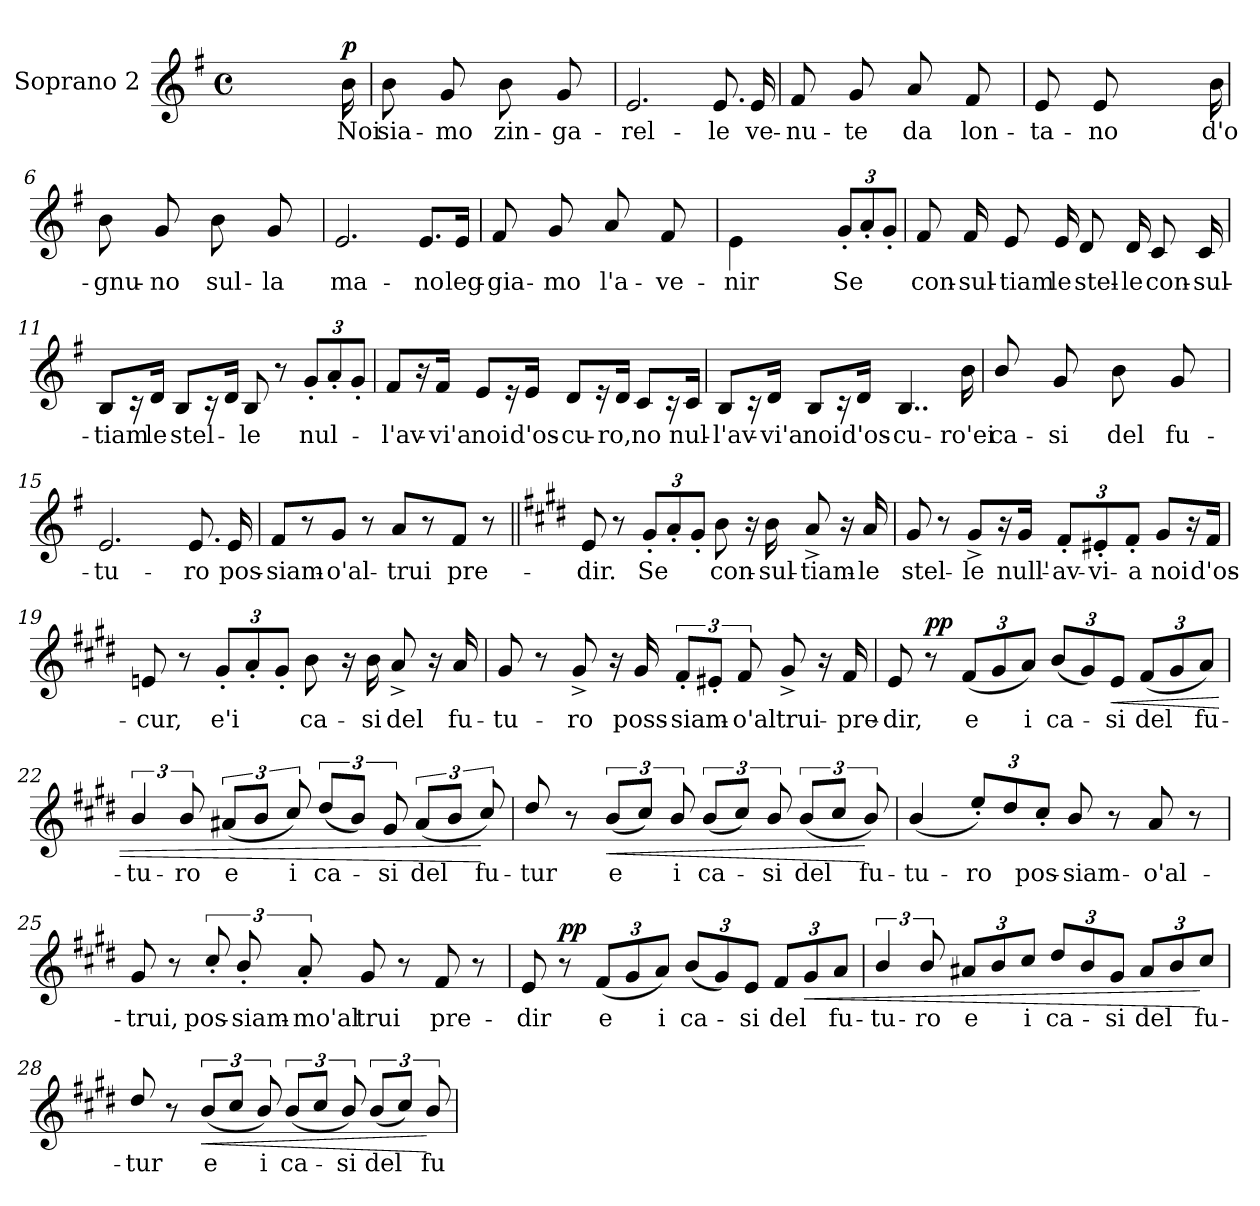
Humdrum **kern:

**kern	**text	**dynam
*part1	*part1	*part1
*staff1	*staff1	*staff1
*I"Soprano 2	*	*
*I'S.2	*	*
*clefG2	*	*
*k[f#]	*	*
*G:	*	*
*M4/4	*	*
*met(c)	*	*
=1	=1	=1
!LO:N:vis=1	!	!
2...ryy	.	.
!	!	!LO:DY:a
16b\	Noi	p
=2	=2	=2
8b\	sia-	.
8ryy	.	.
8g/	-mo	.
8ryy	.	.
8b\	zin-	.
8ryy	.	.
8g/	-ga-	.
8ryy	.	.
=3	=3	=3
2.e/	-rel-	.
8.e/	-le	.
16e/	ve-	.
=4	=4	=4
8f#/	-nu-	.
8ryy	.	.
8g/	-te	.
8ryy	.	.
8a/	da	.
8ryy	.	.
8f#/	lon-	.
8ryy	.	.
!!LO:LB:g=z
=5	=5	=5
8e/	-ta-	.
8ryy	.	.
8e/	-no	.
2ryy	.	.
16ryy	.	.
16b\	d'o-	.
=6	=6	=6
8b\	-gnu-	.
8ryy	.	.
8g/	-no	.
8ryy	.	.
8b\	sul-	.
8ryy	.	.
8g/	-la	.
8ryy	.	.
=7	=7	=7
2.e/	ma-	.
8.e/L	-no	.
16e/Jk	leg-	.
=8	=8	=8
8f#/	-gia-	.
8ryy	.	.
8g/	-mo	.
8ryy	.	.
8a/	l'a-	.
8ryy	.	.
8f#/	-ve-	.
8ryy	.	.
!!LO:PB:g=z
=9	=9	=9
4e\	-nir	.
2ryy	.	.
*Xbrackettup	*	*
12g'/L	Se	.
12a'/	.	.
12g'/J	.	.
=10	=10	=10
8f#/	con-	.
16ryy	.	.
16f#/	-sul-	.
8e/	-tiam	.
16ryy	.	.
16e/	le	.
8d/	stel-	.
16ryy	.	.
16d/	-le	.
8c/	con-	.
16ryy	.	.
16c/	-sul-	.
=11	=11	=11
8B/L	-tiam	.
16r	.	.
16d/Jk	le	.
8B/L	stel-	.
16r	.	.
16d/Jk	.	.
8B/	-le	.
8r	.	.
12g'/L	nul-	.
12a'/	.	.
12g'/J	.	.
!!LO:LB:g=z
=12	=12	=12
8f#/L	-l'av-	.
16r	.	.
16f#/Jk	-vi'a	.
8e/L	noi	.
16r	.	.
16e/Jk	d'os-	.
8d/L	-cu-	.
16r	.	.
16d/Jk	-ro,	.
8c/L	no	.
16r	.	.
16c/Jk	nul-	.
=13	=13	=13
8B/L	-l'av-	.
16r	.	.
16d/Jk	-vi'a	.
8B/L	noi	.
16r	.	.
16d/Jk	d'os-	.
4..B/	-cu-	.
16b\	-ro'ei	.
!!LO:PB:g=z
=14	=14	=14
8b/	ca-	.
8ryy	.	.
8g/	-si	.
8ryy	.	.
8b\	del	.
8ryy	.	.
8g/	fu-	.
8ryy	.	.
=15	=15	=15
2.e/	-tu-	.
8.e/	-ro	.
16e/	pos-	.
=16	=16	=16
8f#/L	-siam-	.
8r	.	.
8g/J	-o'al-	.
8r	.	.
8a/L	-trui	.
8r	.	.
8f#/J	pre-	.
8r	.	.
!!LO:LB:g=z
=17||	=17||	=17||
*k[f#c#g#d#]	*	*
*E:	*	*
8e/	-dir.	.
8r	.	.
12g#'/L	Se	.
12a'/	.	.
12g#'/J	.	.
8b\	con-	.
16r	.	.
16b\	-sul-	.
8a^/	-tiam-	.
16r	.	.
16a/	-le	.
=18	=18	=18
8g#/	stel-	.
8r	.	.
8g#^/L	-le	.
16r	.	.
16g#/Jk	null'-	.
12f#'/L	-av-	.
12e#X'/	-vi-	.
12f#'/J	-a	.
8g#/L	noi	.
16r	.	.
16f#/Jk	d'os-	.
!!LO:PB:g=z
=19	=19	=19
8en/	-cur,	.
8r	.	.
12g#'/L	e'i	.
12a'/	.	.
12g#'/J	.	.
8b\	ca-	.
16r	.	.
16b\	-si	.
8a^/	del	.
16r	.	.
16a/	fu-	.
=20	=20	=20
8g#/	-tu-	.
8r	.	.
8g#^/	-ro	.
16r	.	.
16g#/	poss-	.
*brackettup	*	*
12f#'/L	-siam-	.
12e#X'/J	.	.
12f#/	-o'al	.
8g#^/	trui-	.
16r	.	.
16f#/	-pre-	.
!!LO:LB:g=z
=21	=21	=21
8e/	-dir,	.
!	!	!LO:DY:a
8r	.	pp
*Xbrackettup	*	*
(>12f#/L	e	.
12g#/	.	.
12a/J)	i	.
(>12b/L	ca-	.
12g#/)	.	.
!	!	!LO:HP:b
12e/J	-si	<
(>12f#/L	del	.
12g#/	.	.
12a/J)	fu-	.
=22	=22	=22
*brackettup	*	*
6b/	-tu-	.
12b/	-ro	.
(>12a#X/L	e	.
12b/J	.	.
12cc#/)	i	.
(>12dd#/L	ca-	.
12b/J)	.	.
12g#/	-si	.
(>12a#/L	del	.
12b/J	.	.
12cc#/)	fu-	[
=23	=23	=23
8dd#/	-tur	.
8r	.	.
!	!	!LO:HP:b
(>12b/L	e	<
12cc#/J)	.	.
12b/	i	.
(>12b/L	ca-	.
12cc#/J)	.	.
12b/	-si	.
(>12b/L	del	.
12cc#/J	.	.
12b/)	fu-	[
!!LO:PB:g=z
=24	=24	=24
(>4b/	-tu-	.
*Xbrackettup	*	*
12ee'/L)	-ro	.
12dd#/	.	.
12cc#'/J	pos-	.
8b/	-siam-	.
8r	.	.
8a/	-o'al-	.
8r	.	.
=25	=25	=25
8g#/	-trui,	.
8r	.	.
*brackettup	*	*
12cc#'/	pos-	.
12b'/	-siam-	.
12a'/	-mo'al	.
8g#/	trui	.
8r	.	.
8f#/	pre-	.
8r	.	.
!!LO:LB:g=z
=26	=26	=26
8e/	-dir	.
!	!	!LO:DY:a
8r	.	pp
*Xbrackettup	*	*
(>12f#/L	e	.
12g#/	.	.
12a/J)	i	.
(>12b/L	ca-	.
12g#/)	.	.
12e/J	-si	.
12f#/L	del	.
!	!	!LO:HP:b
12g#/	.	<
12a/J	fu-	.
=27	=27	=27
*brackettup	*	*
6b/	-tu-	.
12b/	-ro	.
*Xbrackettup	*	*
12a#X/L	e	.
12b/	.	.
12cc#/J	i	.
12dd#/L	ca-	.
12b/	.	.
12g#/J	-si	.
12a#/L	del	.
12b/	.	.
12cc#/J	fu-	[
=28	=28	=28
8dd#/	-tur	.
8r	.	.
*brackettup	*	*
!	!	!LO:HP:b
(>12b/L	e	<
12cc#/J	.	.
12b/)	i	.
(>12b/L	ca-	.
12cc#/J	.	.
12b/)	-si	.
(>12b/L	del	.
12cc#/J)	.	.
12b/	fu-	[
=	=	=
*-	*-	*-
